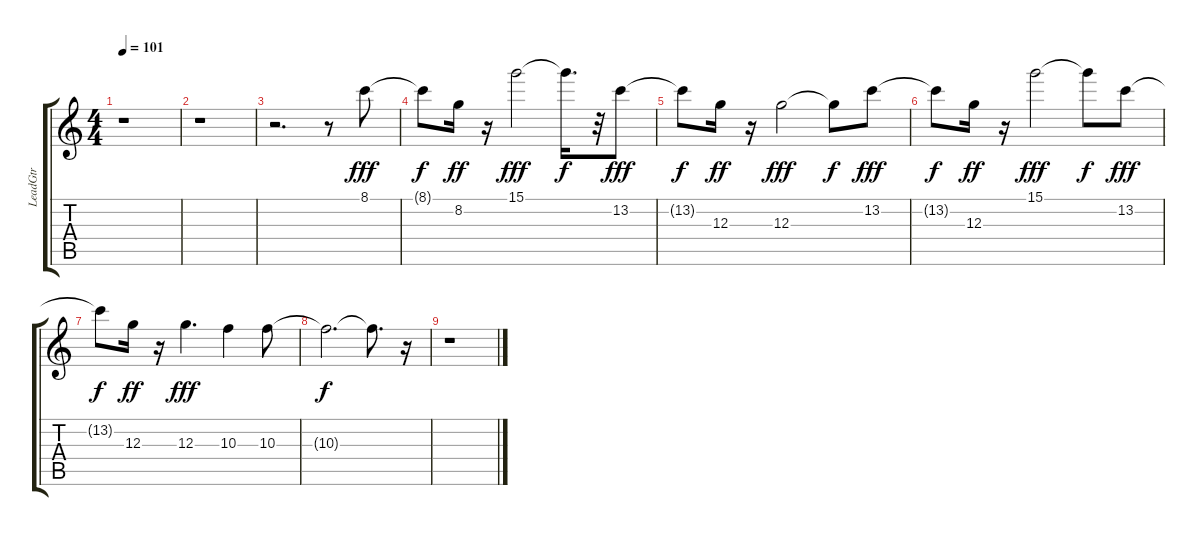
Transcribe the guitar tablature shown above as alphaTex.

\track ("LeadGtr" "LeadGtr") {instrument distortionguitar}
\staff {score tabs}
\tuning (E4 B3 G3 D3 A2 E2) {hide}
\ts (4 4)
\tempo 101
\clef g2
\ks c
r.1{dy f} |
r.1 |
r.2{d} r.8 8.1.8{dy fff} |
8.1{t}.8{dy f} 8.2.16{dy ff} r.16 15.1.2{dy fff} 15.1{t}.16{d dy f} r.32 13.2.8{dy fff} |
13.2{t}.8{dy f} 12.3.16{dy ff} r.16 12.3.2{dy fff} 12.3{t}.8{dy f} 13.2.8{dy fff} |
13.2{t}.8{dy f} 12.3.16{dy ff} r.16 15.1.2{dy fff} 15.1{t}.8{dy f} 13.2.8{dy fff} |
13.2{t}.8{dy f} 12.3.16{dy ff} r.16 12.3.4{d dy fff} 10.3.4 10.3.8 |
10.3{t}.2{d dy f} 10.3{t}.8{d} r.16 |
r.1
